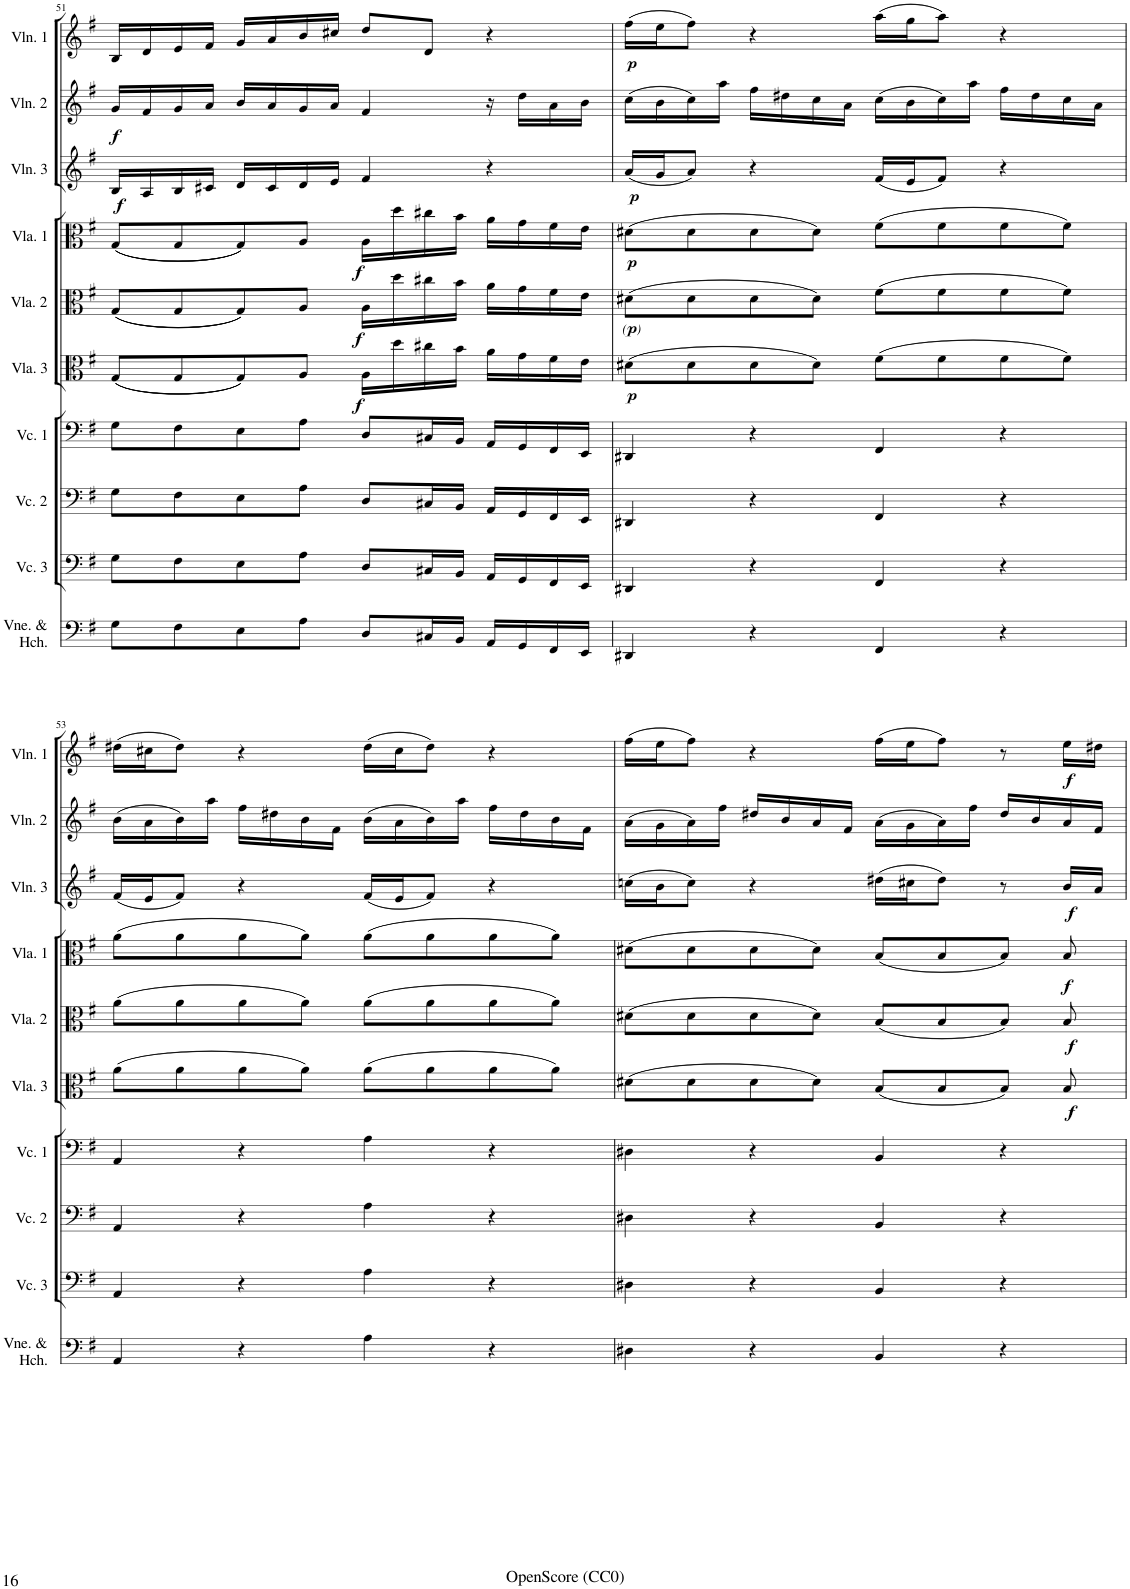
**kern	**kern	**kern	**kern	**kern	**dynam	**kern	**dynam	**kern	**dynam	**kern	**dynam	**kern	**dynam	**kern	**dynam
*part10	*part9	*part8	*part7	*part6	*part6	*part5	*part5	*part4	*part4	*part3	*part3	*part2	*part2	*part1	*part1
*staff10	*staff9	*staff8	*staff7	*staff6	*staff6	*staff5	*staff5	*staff4	*staff4	*staff3	*staff3	*staff2	*staff2	*staff1	*staff1
*I"Violone &amp; Harpsichord	*I"Violoncello 3	*I"Violoncello 2	*I"Violoncello 1	*I"Viola 3	*	*I"Viola 2	*	*I"Viola 1	*	*I"Violin 3	*	*I"Violin 2	*	*I"Violin 1	*
*I'Vne. &amp; Hch.	*I'Vc. 3	*I'Vc. 2	*I'Vc. 1	*I'Vla. 3	*	*I'Vla. 2	*	*I'Vla. 1	*	*I'Vln. 3	*	*I'Vln. 2	*	*I'Vln. 1	*
!!LO:PB:g=z
*clefF4	*clefF4	*clefF4	*clefF4	*clefC3	*	*clefC3	*	*clefC3	*	*clefG2	*	*clefG2	*	*clefG2	*
*k[f#]	*k[f#]	*k[f#]	*k[f#]	*k[f#]	*	*k[f#]	*	*k[f#]	*	*k[f#]	*	*k[f#]	*	*k[f#]	*
*M4/4	*M4/4	*M4/4	*M4/4	*M4/4	*	*M4/4	*	*M4/4	*	*M4/4	*	*M4/4	*	*M4/4	*
*met(c|)	*met(c|)	*met(c|)	*met(c|)	*met(c|)	*	*met(c|)	*	*met(c|)	*	*met(c|)	*	*met(c|)	*	*met(c|)	*
=51	=51	=51	=51	=51	=51	=51	=51	=51	=51	=51	=51	=51	=51	=51	=51
!	!	!	!	!	!	!	!	!	!	!	!LO:DY:b	!	!LO:DY:b	!	!
8G\L	8G\L	8G\L	8G\L	((8G/L	.	((8G/L	.	((8G/L	.	16B/LL	f	16g/LL	f	16B/LL	.
.	.	.	.	.	.	.	.	.	.	16A/	.	16f#/	.	16d/	.
8F#\	8F#\	8F#\	8F#\	8G/	.	8G/	.	8G/	.	16B/	.	16g/	.	16e/	.
.	.	.	.	.	.	.	.	.	.	16c#X/JJ	.	16a/JJ	.	16f#/JJ	.
8E\	8E\	8E\	8E\	8G/))	.	8G/))	.	8G/))	.	16d/LL	.	16b/LL	.	16g/LL	.
.	.	.	.	.	.	.	.	.	.	16c#/	.	16a/	.	16a/	.
8A\J	8A\J	8A\J	8A\J	8A/J	.	8A/J	.	8A/J	.	16d/	.	16g/	.	16b/	.
.	.	.	.	.	.	.	.	.	.	16e/JJ	.	16a/JJ	.	16cc#X/JJ	.
!	!	!	!	!	!LO:DY:b	!	!LO:DY:b	!	!LO:DY:b	!	!	!	!	!	!
8D/L	8D/L	8D/L	8D/L	16A\LL	f	16A\LL	f	16A\LL	f	4f#/	.	4f#/	.	8dd/L	.
.	.	.	.	16dd\	.	16dd\	.	16dd\	.	.	.	.	.	.	.
16C#X/L	16C#X/L	16C#X/L	16C#X/L	16cc#X\	.	16cc#X\	.	16cc#X\	.	.	.	.	.	8d/J	.
16BB/JJ	16BB/JJ	16BB/JJ	16BB/JJ	16b\JJ	.	16b\JJ	.	16b\JJ	.	.	.	.	.	.	.
16AA/LL	16AA/LL	16AA/LL	16AA/LL	16a\LL	.	16a\LL	.	16a\LL	.	4r	.	16r	.	4r	.
16GG/	16GG/	16GG/	16GG/	16g\	.	16g\	.	16g\	.	.	.	16dd\LL	.	.	.
16FF#/	16FF#/	16FF#/	16FF#/	16f#\	.	16f#\	.	16f#\	.	.	.	16a\	.	.	.
16EE/JJ	16EE/JJ	16EE/JJ	16EE/JJ	16e\JJ	.	16e\JJ	.	16e\JJ	.	.	.	16b\JJ	.	.	.
=52	=52	=52	=52	=52	=52	=52	=52	=52	=52	=52	=52	=52	=52	=52	=52
!	!	!	!	!	!LO:DY:b	!	!LO:DY:b	!	!	!	!	!	!	!	!
!	!	!	!	!	!	!	!LO:DY:n=1:b	!	!	!	!	!	!	!	!
!	!	!	!	!	!	!	!LO:DY:n=2:b	!	!LO:DY:b	!	!LO:DY:b	!	!	!	!LO:DY:b
4DD#X/	4DD#X/	4DD#X/	4DD#X/	(8d#X\L	p	(8d#X\L	other-dynamics p other-dynamics	(8d#X\L	p	(16a/LL	p	(16cc\LL	.	(16ff#\LL	p
.	.	.	.	.	.	.	.	.	.	16g/J	.	16b\	.	16ee\J	.
.	.	.	.	8d#\	.	8d#\	.	8d#\	.	8a/J)	.	16cc\)	.	8ff#\J)	.
.	.	.	.	.	.	.	.	.	.	.	.	16aa\JJ	.	.	.
4r	4r	4r	4r	8d#\	.	8d#\	.	8d#\	.	4r	.	16ff#\LL	.	4r	.
.	.	.	.	.	.	.	.	.	.	.	.	16dd#X\	.	.	.
.	.	.	.	8d#\J)	.	8d#\J)	.	8d#\J)	.	.	.	16cc\	.	.	.
.	.	.	.	.	.	.	.	.	.	.	.	16a\JJ	.	.	.
4FF#/	4FF#/	4FF#/	4FF#/	(8f#\L	.	(8f#\L	.	(8f#\L	.	(16f#/LL	.	(16cc\LL	.	(16aa\LL	.
.	.	.	.	.	.	.	.	.	.	16e/J	.	16b\	.	16gg\J	.
.	.	.	.	8f#\	.	8f#\	.	8f#\	.	8f#/J)	.	16cc\)	.	8aa\J)	.
.	.	.	.	.	.	.	.	.	.	.	.	16aa\JJ	.	.	.
4r	4r	4r	4r	8f#\	.	8f#\	.	8f#\	.	4r	.	16ff#\LL	.	4r	.
.	.	.	.	.	.	.	.	.	.	.	.	16dd#\	.	.	.
.	.	.	.	8f#\J)	.	8f#\J)	.	8f#\J)	.	.	.	16cc\	.	.	.
.	.	.	.	.	.	.	.	.	.	.	.	16a\JJ	.	.	.
!!LO:LB:g=z
=53	=53	=53	=53	=53	=53	=53	=53	=53	=53	=53	=53	=53	=53	=53	=53
4AA/	4AA/	4AA/	4AA/	(8a\L	.	(8a\L	.	(8a\L	.	(16f#/LL	.	(16b\LL	.	(16dd#X\LL	.
.	.	.	.	.	.	.	.	.	.	16e/J	.	16a\	.	16cc#X\J	.
.	.	.	.	8a\	.	8a\	.	8a\	.	8f#/J)	.	16b\)	.	8dd#\J)	.
.	.	.	.	.	.	.	.	.	.	.	.	16aa\JJ	.	.	.
4r	4r	4r	4r	8a\	.	8a\	.	8a\	.	4r	.	16ff#\LL	.	4r	.
.	.	.	.	.	.	.	.	.	.	.	.	16dd#X\	.	.	.
.	.	.	.	8a\J)	.	8a\J)	.	8a\J)	.	.	.	16b\	.	.	.
.	.	.	.	.	.	.	.	.	.	.	.	16f#\JJ	.	.	.
4A\	4A\	4A\	4A\	(8a\L	.	(8a\L	.	(8a\L	.	(16f#/LL	.	(16b\LL	.	(16dd#\LL	.
.	.	.	.	.	.	.	.	.	.	16e/J	.	16a\	.	16cc#\J	.
.	.	.	.	8a\	.	8a\	.	8a\	.	8f#/J)	.	16b\)	.	8dd#\J)	.
.	.	.	.	.	.	.	.	.	.	.	.	16aa\JJ	.	.	.
4r	4r	4r	4r	8a\	.	8a\	.	8a\	.	4r	.	16ff#\LL	.	4r	.
.	.	.	.	.	.	.	.	.	.	.	.	16dd#\	.	.	.
.	.	.	.	8a\J)	.	8a\J)	.	8a\J)	.	.	.	16b\	.	.	.
.	.	.	.	.	.	.	.	.	.	.	.	16f#\JJ	.	.	.
=54	=54	=54	=54	=54	=54	=54	=54	=54	=54	=54	=54	=54	=54	=54	=54
4D#X\	4D#X\	4D#X\	4D#X\	(8d#X\L	.	(8d#X\L	.	(8d#X\L	.	(16ccn\LL	.	(16a\LL	.	(16ff#\LL	.
.	.	.	.	.	.	.	.	.	.	16b\J	.	16g\	.	16ee\J	.
.	.	.	.	8d#\	.	8d#\	.	8d#\	.	8cc\J)	.	16a\)	.	8ff#\J)	.
.	.	.	.	.	.	.	.	.	.	.	.	16ff#\JJ	.	.	.
4r	4r	4r	4r	8d#\	.	8d#\	.	8d#\	.	4r	.	16dd#X/LL	.	4r	.
.	.	.	.	.	.	.	.	.	.	.	.	16b/	.	.	.
.	.	.	.	8d#\J)	.	8d#\J)	.	8d#\J)	.	.	.	16a/	.	.	.
.	.	.	.	.	.	.	.	.	.	.	.	16f#/JJ	.	.	.
4BB/	4BB/	4BB/	4BB/	(8B/L	.	(8B/L	.	(8B/L	.	(16dd#X\LL	.	(16a\LL	.	(16ff#\LL	.
.	.	.	.	.	.	.	.	.	.	16cc#X\J	.	16g\	.	16ee\J	.
.	.	.	.	8B/	.	8B/	.	8B/	.	8dd#\J)	.	16a\)	.	8ff#\J)	.
.	.	.	.	.	.	.	.	.	.	.	.	16ff#\JJ	.	.	.
4r	4r	4r	4r	8B/J)	.	8B/J)	.	8B/J)	.	8r	.	16dd#/LL	.	8r	.
.	.	.	.	.	.	.	.	.	.	.	.	16b/	.	.	.
!	!	!	!	!	!LO:DY:b	!	!LO:DY:b	!	!LO:DY:b	!	!LO:DY:b	!	!	!	!LO:DY:b
.	.	.	.	8B/	f	8B/	f	8B/	f	16b/LL	f	16a/	.	16ee\LL	f
.	.	.	.	.	.	.	.	.	.	16a/JJ	.	16f#/JJ	.	16dd#X\JJ	.
=	=	=	=	=	=	=	=	=	=	=	=	=	=	=	=
*-	*-	*-	*-	*-	*-	*-	*-	*-	*-	*-	*-	*-	*-	*-	*-
